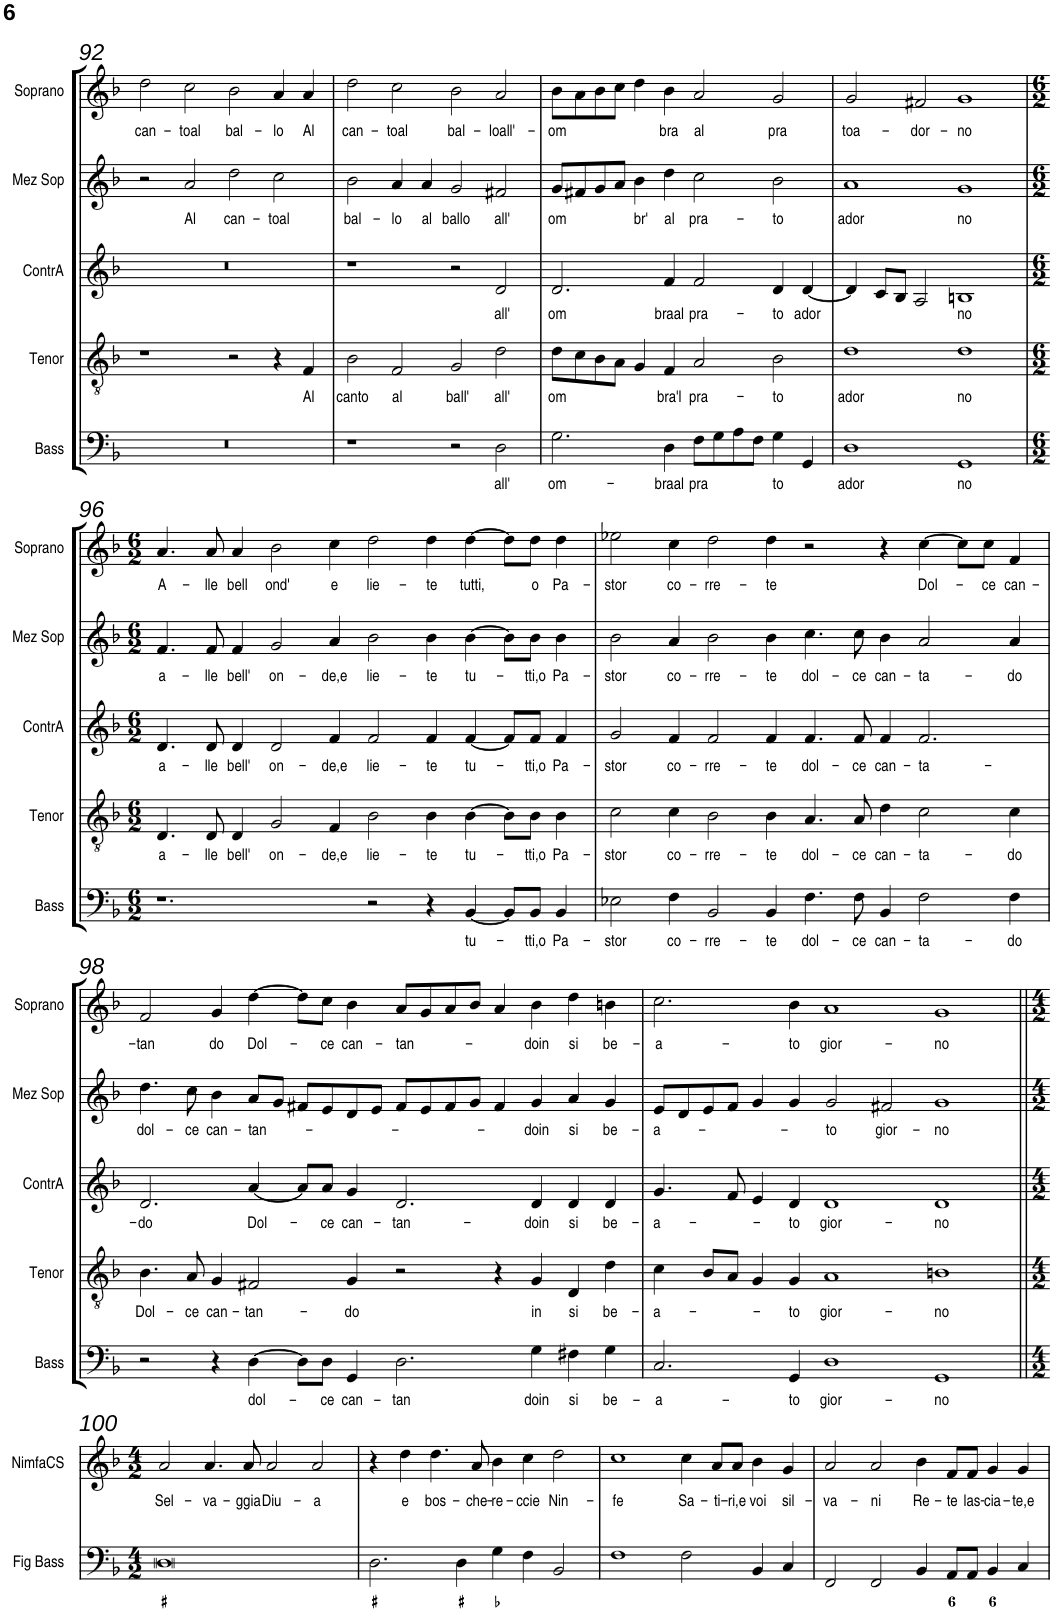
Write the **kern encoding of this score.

**kern	**kern	**text	**kern	**text	**kern	**text	**kern	**text	**kern	**text	**kern	**text
*part7	*part6	*part6	*part5	*part5	*part4	*part4	*part3	*part3	*part2	*part2	*part1	*part1
*staff7	*staff6	*staff6	*staff5	*staff5	*staff4	*staff4	*staff3	*staff3	*staff2	*staff2	*staff1	*staff1
*I"Fig Bass	*I"Bass	*	*I"Tenor	*	*I"ContrA	*	*I"Mez Sop	*	*I"Soprano	*	*I"Nimfa del Coro	*
*I'Fig Bass	*I'Bass	*	*I'Tenor	*	*I'ContrA	*	*I'Mez Sop	*	*I'Soprano	*	*	*
!!LO:PB:g=z
*clefF4	*clefF4	*	*clefGv2	*	*clefG2	*	*clefG2	*	*clefG2	*	*clefG2	*
*k[b-]	*k[b-]	*	*k[b-]	*	*k[b-]	*	*k[b-]	*	*k[b-]	*	*k[b-]	*
*M4/2	*M4/2	*	*M4/2	*	*M4/2	*	*M4/2	*	*M4/2	*	*M4/2	*
=92	=92	=92	=92	=92	=92	=92	=92	=92	=92	=92	=92	=92
!	!	!	!	!	!	!	!	!	!	!LO:LY:b	!	!
0r	0r	.	1r	.	0r	.	2r	.	2dd\	can-	0r	.
!	!	!	!	!	!	!	!	!LO:LY:b	!	!LO:LY:b	!	!
.	.	.	.	.	.	.	2a/	Al	2cc\	-toal	.	.
!	!	!	!	!	!	!	!	!LO:LY:b	!	!LO:LY:b	!	!
.	.	.	2r	.	.	.	2dd\	can-	2b-\	bal-	.	.
!	!	!	!	!	!	!	!	!LO:LY:b	!	!LO:LY:b	!	!
.	.	.	4r	.	.	.	2cc\	-toal	4a/	-lo	.	.
!	!	!	!	!LO:LY:b	!	!	!	!	!	!LO:LY:b	!	!
.	.	.	4F/	Al	.	.	.	.	4a/	Al	.	.
=93	=93	=93	=93	=93	=93	=93	=93	=93	=93	=93	=93	=93
!	!	!	!	!LO:LY:b	!	!	!	!LO:LY:b	!	!LO:LY:b	!	!
0r	1r	.	2B-\	canto	1r	.	2b-\	bal-	2dd\	can-	0r	.
!	!	!	!	!LO:LY:b	!	!	!	!LO:LY:b	!	!LO:LY:b	!	!
.	.	.	2F/	al	.	.	4a/	-lo	2cc\	-toal	.	.
!	!	!	!	!	!	!	!	!LO:LY:b	!	!	!	!
.	.	.	.	.	.	.	4a/	al	.	.	.	.
!	!	!	!	!LO:LY:b	!	!	!	!LO:LY:b	!	!LO:LY:b	!	!
.	2r	.	2G/	ball'	2r	.	2g/	ballo	2b-\	bal-	.	.
!	!	!LO:LY:b	!	!LO:LY:b	!	!LO:LY:b	!	!LO:LY:b	!	!LO:LY:b	!	!
.	2D\	all'	2d\	all'	2d/	all'	2f#X/	all'	2a/	-loall'-	.	.
=94	=94	=94	=94	=94	=94	=94	=94	=94	=94	=94	=94	=94
!	!	!LO:LY:b	!	!LO:LY:b	!	!LO:LY:b	!	!LO:LY:b	!	!LO:LY:b	!	!
0r	2.G\	om-	8d\L	om	2.d/	om	8g/L	om	8b-\L	-om	0r	.
.	.	.	8c\	.	.	.	8f#X/	.	8a\	.	.	.
.	.	.	8B-\	.	.	.	8g/	.	8b-\	.	.	.
.	.	.	8A\J	.	.	.	8a/J	.	8cc\J	.	.	.
!	!	!	!	!	!	!	!	!LO:LY:b	!	!	!	!
.	.	.	4G/	.	.	.	4b-\	br'	4dd\	.	.	.
!	!	!LO:LY:b	!	!LO:LY:b	!	!LO:LY:b	!	!LO:LY:b	!	!LO:LY:b	!	!
.	4D\	-braal	4F/	bra'l	4f/	braal	4dd\	al	4b-\	bra	.	.
!	!	!LO:LY:b	!	!LO:LY:b	!	!LO:LY:b	!	!LO:LY:b	!	!LO:LY:b	!	!
.	8F\L	pra	2A/	pra-	2f/	pra-	2cc\	pra-	2a/	al	.	.
.	8G\	.	.	.	.	.	.	.	.	.	.	.
.	8A\	.	.	.	.	.	.	.	.	.	.	.
.	8F\J	.	.	.	.	.	.	.	.	.	.	.
!	!	!LO:LY:b	!	!LO:LY:b	!	!LO:LY:b	!	!LO:LY:b	!	!LO:LY:b	!	!
.	4G\	to	2B-\	-to	4d/	-to	2b-\	-to	2g/	pra	.	.
!	!	!	!	!	!	!LO:LY:b	!	!	!	!	!	!
.	4GG/	.	.	.	[4d/	ador	.	.	.	.	.	.
=95	=95	=95	=95	=95	=95	=95	=95	=95	=95	=95	=95	=95
!	!	!LO:LY:b	!	!LO:LY:b	!	!	!	!LO:LY:b	!	!LO:LY:b	!	!
0r	1D	ador	1d	ador	4d/]	.	1a	ador	2g/	toa-	0r	.
.	.	.	.	.	8c/L	.	.	.	.	.	.	.
.	.	.	.	.	8B-/J	.	.	.	.	.	.	.
!	!	!	!	!	!	!	!	!	!	!LO:LY:b	!	!
.	.	.	.	.	2A/	.	.	.	2f#X/	-dor-	.	.
!	!	!LO:LY:b	!	!LO:LY:b	!	!LO:LY:b	!	!LO:LY:b	!	!LO:LY:b	!	!
.	1GG	no	1d	no	1Bn	no	1g	no	1g	-no	.	.
!!LO:LB:g=z
=96	=96	=96	=96	=96	=96	=96	=96	=96	=96	=96	=96	=96
*M6/2	*M6/2	*	*M6/2	*	*M6/2	*	*M6/2	*	*M6/2	*	*M6/2	*
!	!	!	!	!LO:LY:b	!	!LO:LY:b	!	!LO:LY:b	!	!LO:LY:b	!	!
0.r	1.r	.	4.D/	a-	4.d/	a-	4.f/	a-	4.a/	A-	0.r	.
!	!	!	!	!LO:LY:b	!	!LO:LY:b	!	!LO:LY:b	!	!LO:LY:b	!	!
.	.	.	8D/	-lle	8d/	-lle	8f/	-lle	8a/	-lle	.	.
!	!	!	!	!LO:LY:b	!	!LO:LY:b	!	!LO:LY:b	!	!LO:LY:b	!	!
.	.	.	4D/	bell'	4d/	bell'	4f/	bell'	4a/	bell	.	.
!	!	!	!	!LO:LY:b	!	!LO:LY:b	!	!LO:LY:b	!	!LO:LY:b	!	!
.	.	.	2G/	on-	2d/	on-	2g/	on-	2b-\	ond'	.	.
!	!	!	!	!LO:LY:b	!	!LO:LY:b	!	!LO:LY:b	!	!LO:LY:b	!	!
.	.	.	4F/	-de,e	4f/	-de,e	4a/	-de,e	4cc\	e	.	.
!	!	!	!	!LO:LY:b	!	!LO:LY:b	!	!LO:LY:b	!	!LO:LY:b	!	!
.	2r	.	2B-\	lie-	2f/	lie-	2b-\	lie-	2dd\	lie-	.	.
!	!	!	!	!LO:LY:b	!	!LO:LY:b	!	!LO:LY:b	!	!LO:LY:b	!	!
.	4r	.	4B-\	-te	4f/	-te	4b-\	-te	4dd\	-te	.	.
!	!	!LO:LY:b	!	!LO:LY:b	!	!LO:LY:b	!	!LO:LY:b	!	!LO:LY:b	!	!
.	[4BB-/	tu-	[4B-\	tu-	[4f/	tu-	[4b-\	tu-	[4dd\	tutti,	.	.
.	8BB-/L]	.	8B-\L]	.	8f/L]	.	8b-\L]	.	8dd\L]	.	.	.
!	!	!LO:LY:b	!	!LO:LY:b	!	!LO:LY:b	!	!LO:LY:b	!	!LO:LY:b	!	!
.	8BB-/J	-tti,o	8B-\J	-tti,o	8f/J	-tti,o	8b-\J	-tti,o	8dd\J	o	.	.
!	!	!LO:LY:b	!	!LO:LY:b	!	!LO:LY:b	!	!LO:LY:b	!	!LO:LY:b	!	!
.	4BB-/	Pa-	4B-\	Pa-	4f/	Pa-	4b-\	Pa-	4dd\	Pa-	.	.
=97	=97	=97	=97	=97	=97	=97	=97	=97	=97	=97	=97	=97
!	!	!LO:LY:b	!	!LO:LY:b	!	!LO:LY:b	!	!LO:LY:b	!	!LO:LY:b	!	!
0.r	2E-X\	-stor	2c\	-stor	2g/	-stor	2b-\	-stor	2ee-X\	-stor	0.r	.
!	!	!LO:LY:b	!	!LO:LY:b	!	!LO:LY:b	!	!LO:LY:b	!	!LO:LY:b	!	!
.	4F\	co-	4c\	co-	4f/	co-	4a/	co-	4cc\	co-	.	.
!	!	!LO:LY:b	!	!LO:LY:b	!	!LO:LY:b	!	!LO:LY:b	!	!LO:LY:b	!	!
.	2BB-/	-rre-	2B-\	-rre-	2f/	-rre-	2b-\	-rre-	2dd\	-rre-	.	.
!	!	!LO:LY:b	!	!LO:LY:b	!	!LO:LY:b	!	!LO:LY:b	!	!LO:LY:b	!	!
.	4BB-/	-te	4B-\	-te	4f/	-te	4b-\	-te	4dd\	-te	.	.
!	!	!LO:LY:b	!	!LO:LY:b	!	!LO:LY:b	!	!LO:LY:b	!	!	!	!
.	4.F\	dol-	4.A/	dol-	4.f/	dol-	4.cc\	dol-	2r	.	.	.
!	!	!LO:LY:b	!	!LO:LY:b	!	!LO:LY:b	!	!LO:LY:b	!	!	!	!
.	8F\	-ce	8A/	-ce	8f/	-ce	8cc\	-ce	.	.	.	.
!	!	!LO:LY:b	!	!LO:LY:b	!	!LO:LY:b	!	!LO:LY:b	!	!	!	!
.	4BB-/	can-	4d\	can-	4f/	can-	4b-\	can-	4r	.	.	.
!	!	!LO:LY:b	!	!LO:LY:b	!	!LO:LY:b	!	!LO:LY:b	!	!LO:LY:b	!	!
.	2F\	-ta-	2c\	-ta-	2.f/	-ta-	2a/	-ta-	[4cc\	Dol-	.	.
.	.	.	.	.	.	.	.	.	8cc\L]	.	.	.
!	!	!	!	!	!	!	!	!	!	!LO:LY:b	!	!
.	.	.	.	.	.	.	.	.	8cc\J	-ce	.	.
!	!	!LO:LY:b	!	!LO:LY:b	!	!	!	!LO:LY:b	!	!LO:LY:b	!	!
.	4F\	-do	4c\	-do	.	.	4a/	-do	4f/	can-	.	.
!!LO:LB:g=z
=98	=98	=98	=98	=98	=98	=98	=98	=98	=98	=98	=98	=98
!	!	!	!	!LO:LY:b	!	!LO:LY:b	!	!LO:LY:b	!	!LO:LY:b	!	!
0.r	2r	.	4.B-\	Dol-	2.d/	-do	4.dd\	dol-	2f/	-tan	0.r	.
!	!	!	!	!LO:LY:b	!	!	!	!LO:LY:b	!	!	!	!
.	.	.	8A/	-ce	.	.	8cc\	-ce	.	.	.	.
!	!	!	!	!LO:LY:b	!	!	!	!LO:LY:b	!	!LO:LY:b	!	!
.	4r	.	4G/	can-	.	.	4b-\	can-	4g/	do	.	.
!	!	!LO:LY:b	!	!LO:LY:b	!	!LO:LY:b	!	!LO:LY:b	!	!LO:LY:b	!	!
.	[4D\	dol-	2F#X/	-tan-	[4a/	Dol-	8a/L	-tan-	[4dd\	Dol-	.	.
.	.	.	.	.	.	.	8g/J	.	.	.	.	.
.	8D\L]	.	.	.	8a/L]	.	8f#X/L	.	8dd\L]	.	.	.
!	!	!LO:LY:b	!	!	!	!LO:LY:b	!	!	!	!LO:LY:b	!	!
.	8D\J	-ce	.	.	8a/J	-ce	8e/	.	8cc\J	-ce	.	.
!	!	!LO:LY:b	!	!LO:LY:b	!	!LO:LY:b	!	!	!	!LO:LY:b	!	!
.	4GG/	can-	4G/	-do	4g/	can-	8d/	.	4b-\	can-	.	.
.	.	.	.	.	.	.	8e/J	.	.	.	.	.
!	!	!LO:LY:b	!	!	!	!LO:LY:b	!	!	!	!LO:LY:b	!	!
.	2.D\	-tan	2r	.	2.d/	-tan-	8f#/L	.	8a/L	-tan-	.	.
.	.	.	.	.	.	.	8e/	.	8g/	.	.	.
.	.	.	.	.	.	.	8f#/	.	8a/	.	.	.
.	.	.	.	.	.	.	8g/J	.	8b-/J	.	.	.
.	.	.	4r	.	.	.	4f#/	.	4a/	.	.	.
!	!	!LO:LY:b	!	!LO:LY:b	!	!LO:LY:b	!	!LO:LY:b	!	!LO:LY:b	!	!
.	4G\	doin	4G/	in	4d/	-doin	4g/	-doin	4b-\	-doin	.	.
!	!	!LO:LY:b	!	!LO:LY:b	!	!LO:LY:b	!	!LO:LY:b	!	!LO:LY:b	!	!
.	4F#X\	si	4D/	si	4d/	si	4a/	si	4dd\	si	.	.
!	!	!LO:LY:b	!	!LO:LY:b	!	!LO:LY:b	!	!LO:LY:b	!	!LO:LY:b	!	!
.	4G\	be-	4d\	be-	4d/	be-	4g/	be-	4bn\	be-	.	.
=99	=99	=99	=99	=99	=99	=99	=99	=99	=99	=99	=99	=99
!	!	!LO:LY:b	!	!LO:LY:b	!	!LO:LY:b	!	!LO:LY:b	!	!LO:LY:b	!	!
0.r	2.C/	-a-	4c\	-a-	4.g/	-a-	8e/L	-a-	2.cc\	-a-	0.r	.
.	.	.	.	.	.	.	8d/	.	.	.	.	.
.	.	.	8B-/L	.	.	.	8e/	.	.	.	.	.
.	.	.	8A/J	.	8f/	.	8f/J	.	.	.	.	.
.	.	.	4G/	.	4e/	.	4g/	.	.	.	.	.
!	!	!LO:LY:b	!	!LO:LY:b	!	!LO:LY:b	!	!	!	!LO:LY:b	!	!
.	4GG/	-to	4G/	-to	4d/	-to	4g/	.	4b-\	-to	.	.
!	!	!LO:LY:b	!	!LO:LY:b	!	!LO:LY:b	!	!LO:LY:b	!	!LO:LY:b	!	!
.	1D	gior-	1A	gior-	1d	gior-	2g/	to	1a	gior-	.	.
!	!	!	!	!	!	!	!	!LO:LY:b	!	!	!	!
.	.	.	.	.	.	.	2f#X/	gior-	.	.	.	.
!	!	!LO:LY:b	!	!LO:LY:b	!	!LO:LY:b	!	!LO:LY:b	!	!LO:LY:b	!	!
.	1GG	-no	1Bn	-no	1d	-no	1g	-no	1g	-no	.	.
!!LO:LB:g=z
=100||	=100||	=100||	=100||	=100||	=100||	=100||	=100||	=100||	=100||	=100||	=100||	=100||
*M4/2	*M4/2	*	*M4/2	*	*M4/2	*	*M4/2	*	*M4/2	*	*M4/2	*
!	!	!	!	!	!	!	!	!	!	!	!	!LO:LY:b
0D	0r	.	0r	.	0r	.	0r	.	0r	.	2a/	Sel-
!	!	!	!	!	!	!	!	!	!	!	!	!LO:LY:b
.	.	.	.	.	.	.	.	.	.	.	4.a/	-va-
!	!	!	!	!	!	!	!	!	!	!	!	!LO:LY:b
.	.	.	.	.	.	.	.	.	.	.	8a/	-ggia
!	!	!	!	!	!	!	!	!	!	!	!	!LO:LY:b
.	.	.	.	.	.	.	.	.	.	.	2a/	Diu-
!	!	!	!	!	!	!	!	!	!	!	!	!LO:LY:b
.	.	.	.	.	.	.	.	.	.	.	2a/	-a
=101	=101	=101	=101	=101	=101	=101	=101	=101	=101	=101	=101	=101
2.D\	0r	.	0r	.	0r	.	0r	.	0r	.	4r	.
!	!	!	!	!	!	!	!	!	!	!	!	!LO:LY:b
.	.	.	.	.	.	.	.	.	.	.	4dd\	e
!	!	!	!	!	!	!	!	!	!	!	!	!LO:LY:b
.	.	.	.	.	.	.	.	.	.	.	4.dd\	bos-
4D\	.	.	.	.	.	.	.	.	.	.	.	.
!	!	!	!	!	!	!	!	!	!	!	!	!LO:LY:b
.	.	.	.	.	.	.	.	.	.	.	8a/	-che-
!	!	!	!	!	!	!	!	!	!	!	!	!LO:LY:b
4G\	.	.	.	.	.	.	.	.	.	.	4b-\	-re-
!	!	!	!	!	!	!	!	!	!	!	!	!LO:LY:b
4F\	.	.	.	.	.	.	.	.	.	.	4cc\	-ccie
!	!	!	!	!	!	!	!	!	!	!	!	!LO:LY:b
2BB-/	.	.	.	.	.	.	.	.	.	.	2dd\	Nin-
=102	=102	=102	=102	=102	=102	=102	=102	=102	=102	=102	=102	=102
!	!	!	!	!	!	!	!	!	!	!	!	!LO:LY:b
1F	0r	.	0r	.	0r	.	0r	.	0r	.	1cc	-fe
!	!	!	!	!	!	!	!	!	!	!	!	!LO:LY:b
2F\	.	.	.	.	.	.	.	.	.	.	4cc\	Sa-
!	!	!	!	!	!	!	!	!	!	!	!	!LO:LY:b
.	.	.	.	.	.	.	.	.	.	.	8a/L	-ti-
!	!	!	!	!	!	!	!	!	!	!	!	!LO:LY:b
.	.	.	.	.	.	.	.	.	.	.	8a/J	-ri,e
!	!	!	!	!	!	!	!	!	!	!	!	!LO:LY:b
4BB-/	.	.	.	.	.	.	.	.	.	.	4b-\	voi
!	!	!	!	!	!	!	!	!	!	!	!	!LO:LY:b
4C/	.	.	.	.	.	.	.	.	.	.	4g/	sil-
=103	=103	=103	=103	=103	=103	=103	=103	=103	=103	=103	=103	=103
!	!	!	!	!	!	!	!	!	!	!	!	!LO:LY:b
2FF/	0r	.	0r	.	0r	.	0r	.	0r	.	2a/	-va-
!	!	!	!	!	!	!	!	!	!	!	!	!LO:LY:b
2FF/	.	.	.	.	.	.	.	.	.	.	2a/	-ni
!	!	!	!	!	!	!	!	!	!	!	!	!LO:LY:b
4BB-/	.	.	.	.	.	.	.	.	.	.	4b-\	Re-
!	!	!	!	!	!	!	!	!	!	!	!	!LO:LY:b
8AA/L	.	.	.	.	.	.	.	.	.	.	8f/L	-te
!	!	!	!	!	!	!	!	!	!	!	!	!LO:LY:b
8AA/J	.	.	.	.	.	.	.	.	.	.	8f/J	las-
!	!	!	!	!	!	!	!	!	!	!	!	!LO:LY:b
4BB-/	.	.	.	.	.	.	.	.	.	.	4g/	-cia-
!	!	!	!	!	!	!	!	!	!	!	!	!LO:LY:b
4C/	.	.	.	.	.	.	.	.	.	.	4g/	-te,e
=	=	=	=	=	=	=	=	=	=	=	=	=
*-	*-	*-	*-	*-	*-	*-	*-	*-	*-	*-	*-	*-
